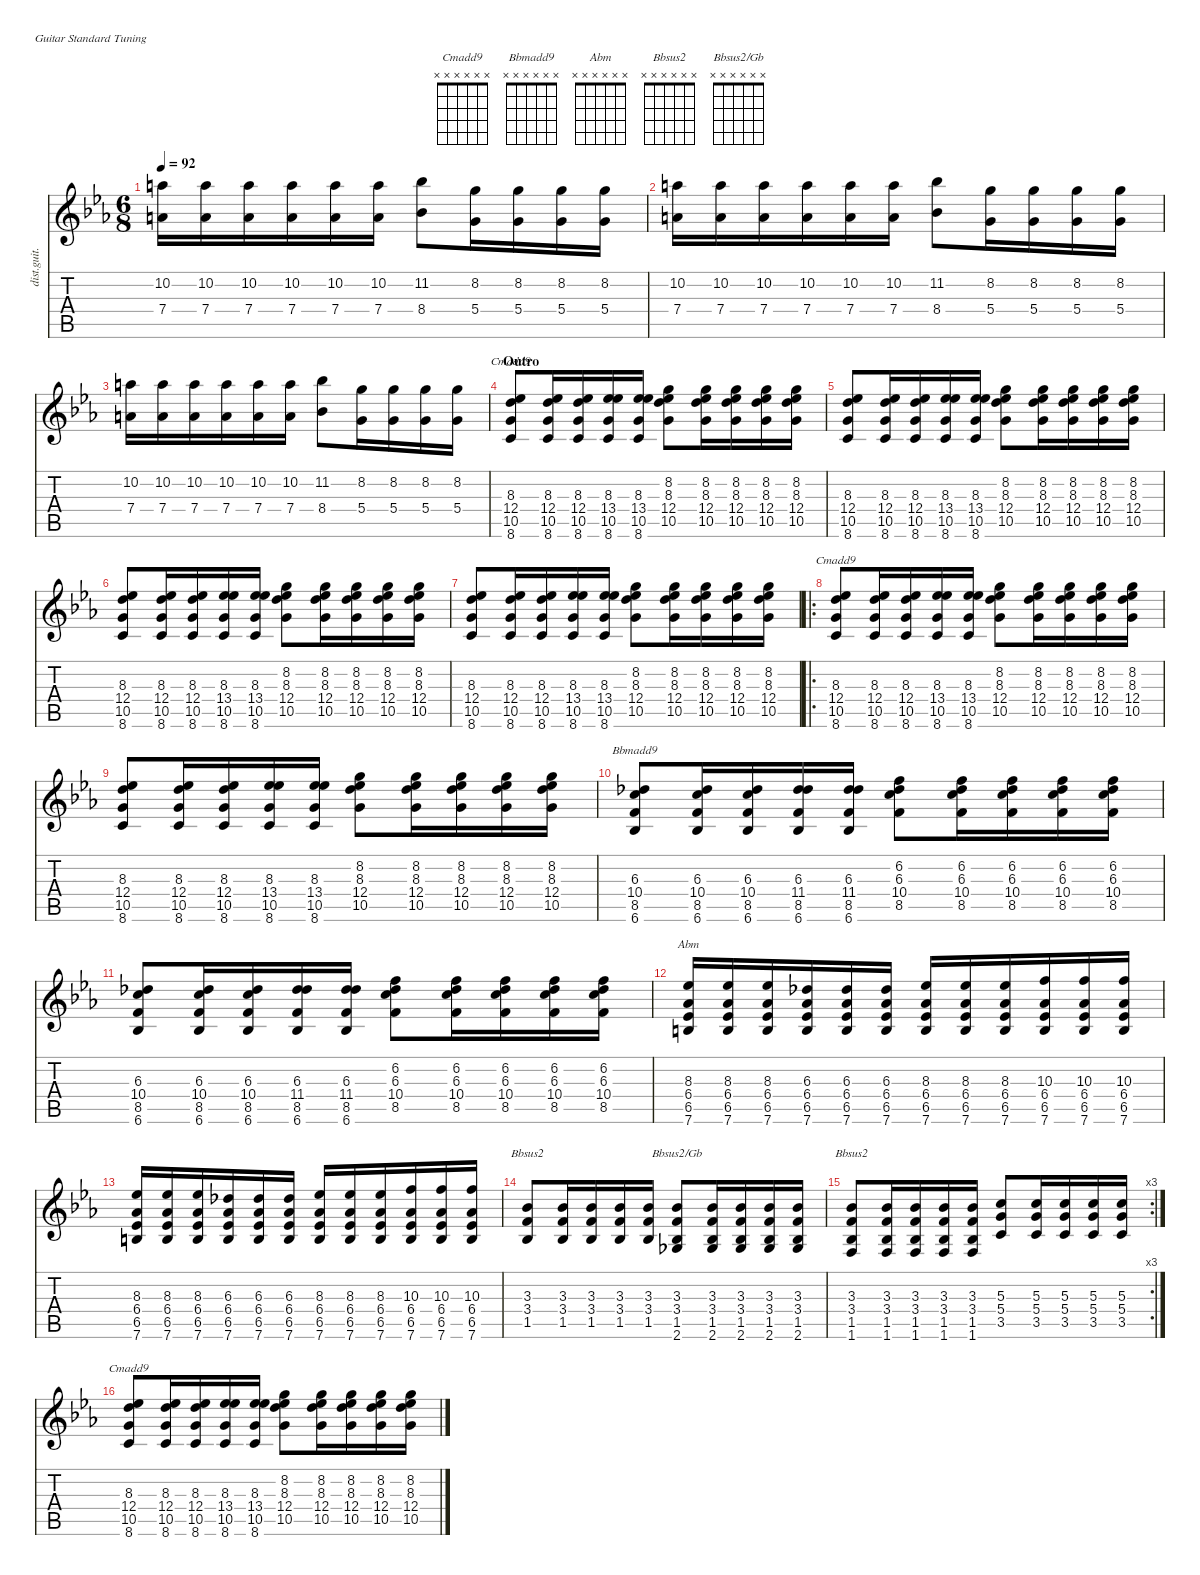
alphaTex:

\defaultSystemsLayout 4
\hideDynamics
\bracketExtendMode nobrackets
\track ("Guitar - Peter Lindgren" "dist.guit.") {instrument distortionguitar}
\staff {score tabs}
\tuning (E4 B3 G3 D3 A2 E2)
\chord ("Cmadd9" x x x x x x)
\chord ("Bbmadd9" x x x x x x)
\chord ("Abm" x x x x x x)
\chord ("Bbsus2" x x x x x x)
\chord ("Bbsus2/Gb" x x x x x x)
\ts (6 8)
\tempo 92
\clef g2
\ks cminor
(10.2{acc forcenatural} 7.4{acc forcenatural}).16{dy f} (10.2{acc forcenatural} 7.4{acc forcenatural}).16 (10.2{acc forcenatural} 7.4{acc forcenatural}).16 (10.2{acc forcenatural} 7.4{acc forcenatural}).16 (10.2{acc forcenatural} 7.4{acc forcenatural}).16 (10.2{acc forcenatural} 7.4{acc forcenatural}).16 (11.2{acc b} 8.4{acc b}).8 (8.2{acc forcenatural} 5.4{acc forcenatural}).16 (8.2{acc forcenatural} 5.4{acc forcenatural}).16 (8.2{acc forcenatural} 5.4{acc forcenatural}).16 (8.2{acc forcenatural} 5.4{acc forcenatural}).16 |
(10.2{acc forcenatural} 7.4{acc forcenatural}).16{instrument distortionguitar} (10.2{acc forcenatural} 7.4{acc forcenatural}).16 (10.2{acc forcenatural} 7.4{acc forcenatural}).16 (10.2{acc forcenatural} 7.4{acc forcenatural}).16 (10.2{acc forcenatural} 7.4{acc forcenatural}).16 (10.2{acc forcenatural} 7.4{acc forcenatural}).16 (11.2{acc b} 8.4{acc b}).8 (8.2{acc forcenatural} 5.4{acc forcenatural}).16 (8.2{acc forcenatural} 5.4{acc forcenatural}).16 (8.2{acc forcenatural} 5.4{acc forcenatural}).16 (8.2{acc forcenatural} 5.4{acc forcenatural}).16 |
(10.2{acc forcenatural} 7.4{acc forcenatural}).16 (10.2{acc forcenatural} 7.4{acc forcenatural}).16 (10.2{acc forcenatural} 7.4{acc forcenatural}).16 (10.2{acc forcenatural} 7.4{acc forcenatural}).16 (10.2{acc forcenatural} 7.4{acc forcenatural}).16 (10.2{acc forcenatural} 7.4{acc forcenatural}).16 (11.2{acc b} 8.4{acc b}).8 (8.2{acc forcenatural} 5.4{acc forcenatural}).16 (8.2{acc forcenatural} 5.4{acc forcenatural}).16 (8.2{acc forcenatural} 5.4{acc forcenatural}).16 (8.2{acc forcenatural} 5.4{acc forcenatural}).16 |
\section ("" "Outro")
(8.3{acc b} 12.4{acc forcenatural} 10.5{acc forcenatural} 8.6{acc forcenatural}).8{ch "Cmadd9" instrument acousticguitarsteel} (8.3{acc b} 12.4{acc forcenatural} 10.5{acc forcenatural} 8.6{acc forcenatural}).16 (8.3{acc b} 12.4{acc forcenatural} 10.5{acc forcenatural} 8.6{acc forcenatural}).16 (8.3{acc b} 13.4{acc b} 10.5{acc forcenatural} 8.6{acc forcenatural}).16 (8.3{acc b} 13.4{acc b} 10.5{acc forcenatural} 8.6{acc forcenatural}).16 (8.2{acc forcenatural} 8.3{acc b} 12.4{acc forcenatural} 10.5{acc forcenatural}).8 (8.2{acc forcenatural} 8.3{acc b} 12.4{acc forcenatural} 10.5{acc forcenatural}).16 (8.2{acc forcenatural} 8.3{acc b} 12.4{acc forcenatural} 10.5{acc forcenatural}).16 (8.2{acc forcenatural} 8.3{acc b} 12.4{acc forcenatural} 10.5{acc forcenatural}).16 (8.2{acc forcenatural} 8.3{acc b} 12.4{acc forcenatural} 10.5{acc forcenatural}).16 |
(8.3{acc b} 12.4{acc forcenatural} 10.5{acc forcenatural} 8.6{acc forcenatural}).8 (8.3{acc b} 12.4{acc forcenatural} 10.5{acc forcenatural} 8.6{acc forcenatural}).16 (8.3{acc b} 12.4{acc forcenatural} 10.5{acc forcenatural} 8.6{acc forcenatural}).16 (8.3{acc b} 13.4{acc b} 10.5{acc forcenatural} 8.6{acc forcenatural}).16 (8.3{acc b} 13.4{acc b} 10.5{acc forcenatural} 8.6{acc forcenatural}).16 (8.2{acc forcenatural} 8.3{acc b} 12.4{acc forcenatural} 10.5{acc forcenatural}).8 (8.2{acc forcenatural} 8.3{acc b} 12.4{acc forcenatural} 10.5{acc forcenatural}).16 (8.2{acc forcenatural} 8.3{acc b} 12.4{acc forcenatural} 10.5{acc forcenatural}).16 (8.2{acc forcenatural} 8.3{acc b} 12.4{acc forcenatural} 10.5{acc forcenatural}).16 (8.2{acc forcenatural} 8.3{acc b} 12.4{acc forcenatural} 10.5{acc forcenatural}).16 |
(8.3{acc b} 12.4{acc forcenatural} 10.5{acc forcenatural} 8.6{acc forcenatural}).8 (8.3{acc b} 12.4{acc forcenatural} 10.5{acc forcenatural} 8.6{acc forcenatural}).16 (8.3{acc b} 12.4{acc forcenatural} 10.5{acc forcenatural} 8.6{acc forcenatural}).16 (8.3{acc b} 13.4{acc b} 10.5{acc forcenatural} 8.6{acc forcenatural}).16 (8.3{acc b} 13.4{acc b} 10.5{acc forcenatural} 8.6{acc forcenatural}).16 (8.2{acc forcenatural} 8.3{acc b} 12.4{acc forcenatural} 10.5{acc forcenatural}).8 (8.2{acc forcenatural} 8.3{acc b} 12.4{acc forcenatural} 10.5{acc forcenatural}).16 (8.2{acc forcenatural} 8.3{acc b} 12.4{acc forcenatural} 10.5{acc forcenatural}).16 (8.2{acc forcenatural} 8.3{acc b} 12.4{acc forcenatural} 10.5{acc forcenatural}).16 (8.2{acc forcenatural} 8.3{acc b} 12.4{acc forcenatural} 10.5{acc forcenatural}).16 |
(8.3{acc b} 12.4{acc forcenatural} 10.5{acc forcenatural} 8.6{acc forcenatural}).8 (8.3{acc b} 12.4{acc forcenatural} 10.5{acc forcenatural} 8.6{acc forcenatural}).16 (8.3{acc b} 12.4{acc forcenatural} 10.5{acc forcenatural} 8.6{acc forcenatural}).16 (8.3{acc b} 13.4{acc b} 10.5{acc forcenatural} 8.6{acc forcenatural}).16 (8.3{acc b} 13.4{acc b} 10.5{acc forcenatural} 8.6{acc forcenatural}).16 (8.2{acc forcenatural} 8.3{acc b} 12.4{acc forcenatural} 10.5{acc forcenatural}).8 (8.2{acc forcenatural} 8.3{acc b} 12.4{acc forcenatural} 10.5{acc forcenatural}).16 (8.2{acc forcenatural} 8.3{acc b} 12.4{acc forcenatural} 10.5{acc forcenatural}).16 (8.2{acc forcenatural} 8.3{acc b} 12.4{acc forcenatural} 10.5{acc forcenatural}).16 (8.2{acc forcenatural} 8.3{acc b} 12.4{acc forcenatural} 10.5{acc forcenatural}).16 |
\ro
(8.3{acc b} 12.4{acc forcenatural} 10.5{acc forcenatural} 8.6{acc forcenatural}).8{ch "Cmadd9" instrument distortionguitar} (8.3{acc b} 12.4{acc forcenatural} 10.5{acc forcenatural} 8.6{acc forcenatural}).16 (8.3{acc b} 12.4{acc forcenatural} 10.5{acc forcenatural} 8.6{acc forcenatural}).16 (8.3{acc b} 13.4{acc b} 10.5{acc forcenatural} 8.6{acc forcenatural}).16 (8.3{acc b} 13.4{acc b} 10.5{acc forcenatural} 8.6{acc forcenatural}).16 (8.2{acc forcenatural} 8.3{acc b} 12.4{acc forcenatural} 10.5{acc forcenatural}).8 (8.2{acc forcenatural} 8.3{acc b} 12.4{acc forcenatural} 10.5{acc forcenatural}).16 (8.2{acc forcenatural} 8.3{acc b} 12.4{acc forcenatural} 10.5{acc forcenatural}).16 (8.2{acc forcenatural} 8.3{acc b} 12.4{acc forcenatural} 10.5{acc forcenatural}).16 (8.2{acc forcenatural} 8.3{acc b} 12.4{acc forcenatural} 10.5{acc forcenatural}).16 |
(8.3{acc b} 12.4{acc forcenatural} 10.5{acc forcenatural} 8.6{acc forcenatural}).8 (8.3{acc b} 12.4{acc forcenatural} 10.5{acc forcenatural} 8.6{acc forcenatural}).16 (8.3{acc b} 12.4{acc forcenatural} 10.5{acc forcenatural} 8.6{acc forcenatural}).16 (8.3{acc b} 13.4{acc b} 10.5{acc forcenatural} 8.6{acc forcenatural}).16 (8.3{acc b} 13.4{acc b} 10.5{acc forcenatural} 8.6{acc forcenatural}).16 (8.2{acc forcenatural} 8.3{acc b} 12.4{acc forcenatural} 10.5{acc forcenatural}).8 (8.2{acc forcenatural} 8.3{acc b} 12.4{acc forcenatural} 10.5{acc forcenatural}).16 (8.2{acc forcenatural} 8.3{acc b} 12.4{acc forcenatural} 10.5{acc forcenatural}).16 (8.2{acc forcenatural} 8.3{acc b} 12.4{acc forcenatural} 10.5{acc forcenatural}).16 (8.2{acc forcenatural} 8.3{acc b} 12.4{acc forcenatural} 10.5{acc forcenatural}).16 |
(6.3{acc b} 10.4{acc forcenatural} 8.5{acc forcenatural} 6.6{acc b}).8{ch "Bbmadd9"} (6.3{acc b} 10.4{acc forcenatural} 8.5{acc forcenatural} 6.6{acc b}).16 (6.3{acc b} 10.4{acc forcenatural} 8.5{acc forcenatural} 6.6{acc b}).16 (6.3{acc b} 11.4{acc b} 8.5{acc forcenatural} 6.6{acc b}).16 (6.3{acc b} 11.4{acc b} 8.5{acc forcenatural} 6.6{acc b}).16 (6.2{acc forcenatural} 6.3{acc b} 10.4{acc forcenatural} 8.5{acc forcenatural}).8 (6.2{acc forcenatural} 6.3{acc b} 10.4{acc forcenatural} 8.5{acc forcenatural}).16 (6.2{acc forcenatural} 6.3{acc b} 10.4{acc forcenatural} 8.5{acc forcenatural}).16 (6.2{acc forcenatural} 6.3{acc b} 10.4{acc forcenatural} 8.5{acc forcenatural}).16 (6.2{acc forcenatural} 6.3{acc b} 10.4{acc forcenatural} 8.5{acc forcenatural}).16 |
(6.3{acc b} 10.4{acc forcenatural} 8.5{acc forcenatural} 6.6{acc b}).8 (6.3{acc b} 10.4{acc forcenatural} 8.5{acc forcenatural} 6.6{acc b}).16 (6.3{acc b} 10.4{acc forcenatural} 8.5{acc forcenatural} 6.6{acc b}).16 (6.3{acc b} 11.4{acc b} 8.5{acc forcenatural} 6.6{acc b}).16 (6.3{acc b} 11.4{acc b} 8.5{acc forcenatural} 6.6{acc b}).16 (6.2{acc forcenatural} 6.3{acc b} 10.4{acc forcenatural} 8.5{acc forcenatural}).8 (6.2{acc forcenatural} 6.3{acc b} 10.4{acc forcenatural} 8.5{acc forcenatural}).16 (6.2{acc forcenatural} 6.3{acc b} 10.4{acc forcenatural} 8.5{acc forcenatural}).16 (6.2{acc forcenatural} 6.3{acc b} 10.4{acc forcenatural} 8.5{acc forcenatural}).16 (6.2{acc forcenatural} 6.3{acc b} 10.4{acc forcenatural} 8.5{acc forcenatural}).16 |
(8.3{acc b} 6.4{acc b} 6.5{acc b} 7.6{acc forcenatural}).16{ch "Abm"} (8.3{acc b} 6.4{acc b} 6.5{acc b} 7.6{acc forcenatural}).16 (8.3{acc b} 6.4{acc b} 6.5{acc b} 7.6{acc forcenatural}).16 (6.3{acc b} 6.4{acc b} 6.5{acc b} 7.6{acc forcenatural}).16 (6.3{acc b} 6.4{acc b} 6.5{acc b} 7.6{acc forcenatural}).16 (6.3{acc b} 6.4{acc b} 6.5{acc b} 7.6{acc forcenatural}).16 (8.3{acc b} 6.4{acc b} 6.5{acc b} 7.6{acc forcenatural}).16 (8.3{acc b} 6.4{acc b} 6.5{acc b} 7.6{acc forcenatural}).16 (8.3{acc b} 6.4{acc b} 6.5{acc b} 7.6{acc forcenatural}).16 (10.3{acc forcenatural} 6.4{acc b} 6.5{acc b} 7.6{acc forcenatural}).16 (10.3{acc forcenatural} 6.4{acc b} 6.5{acc b} 7.6{acc forcenatural}).16 (10.3{acc forcenatural} 6.4{acc b} 6.5{acc b} 7.6{acc forcenatural}).16 |
(8.3{acc b} 6.4{acc b} 6.5{acc b} 7.6{acc forcenatural}).16 (8.3{acc b} 6.4{acc b} 6.5{acc b} 7.6{acc forcenatural}).16 (8.3{acc b} 6.4{acc b} 6.5{acc b} 7.6{acc forcenatural}).16 (6.3{acc b} 6.4{acc b} 6.5{acc b} 7.6{acc forcenatural}).16 (6.3{acc b} 6.4{acc b} 6.5{acc b} 7.6{acc forcenatural}).16 (6.3{acc b} 6.4{acc b} 6.5{acc b} 7.6{acc forcenatural}).16 (8.3{acc b} 6.4{acc b} 6.5{acc b} 7.6{acc forcenatural}).16 (8.3{acc b} 6.4{acc b} 6.5{acc b} 7.6{acc forcenatural}).16 (8.3{acc b} 6.4{acc b} 6.5{acc b} 7.6{acc forcenatural}).16 (10.3{acc forcenatural} 6.4{acc b} 6.5{acc b} 7.6{acc forcenatural}).16 (10.3{acc forcenatural} 6.4{acc b} 6.5{acc b} 7.6{acc forcenatural}).16 (10.3{acc forcenatural} 6.4{acc b} 6.5{acc b} 7.6{acc forcenatural}).16 |
(3.3{acc b} 3.4{acc forcenatural} 1.5{acc b}).8{ch "Bbsus2"} (3.3{acc b} 3.4{acc forcenatural} 1.5{acc b}).16 (3.3{acc b} 3.4{acc forcenatural} 1.5{acc b}).16 (3.3{acc b} 3.4{acc forcenatural} 1.5{acc b}).16 (3.3{acc b} 3.4{acc forcenatural} 1.5{acc b}).16 (3.3{acc b} 3.4{acc forcenatural} 1.5{acc b} 2.6{acc b}).8{ch "Bbsus2/Gb"} (3.3{acc b} 3.4{acc forcenatural} 1.5{acc b} 2.6{acc b}).16 (3.3{acc b} 3.4{acc forcenatural} 1.5{acc b} 2.6{acc b}).16 (3.3{acc b} 3.4{acc forcenatural} 1.5{acc b} 2.6{acc b}).16 (3.3{acc b} 3.4{acc forcenatural} 1.5{acc b} 2.6{acc b}).16 |
\rc 3
(3.3{acc b} 3.4{acc forcenatural} 1.5{acc b} 1.6{acc forcenatural}).8{ch "Bbsus2"} (3.3{acc b} 3.4{acc forcenatural} 1.5{acc b} 1.6{acc forcenatural}).16 (3.3{acc b} 3.4{acc forcenatural} 1.5{acc b} 1.6{acc forcenatural}).16 (3.3{acc b} 3.4{acc forcenatural} 1.5{acc b} 1.6{acc forcenatural}).16 (3.3{acc b} 3.4{acc forcenatural} 1.5{acc b} 1.6{acc forcenatural}).16 (5.3{acc forcenatural} 5.4{acc forcenatural} 3.5{acc forcenatural}).8 (5.3{acc forcenatural} 5.4{acc forcenatural} 3.5{acc forcenatural}).16 (5.3{acc forcenatural} 5.4{acc forcenatural} 3.5{acc forcenatural}).16 (5.3{acc forcenatural} 5.4{acc forcenatural} 3.5{acc forcenatural}).16 (5.3{acc forcenatural} 5.4{acc forcenatural} 3.5{acc forcenatural}).16 |
(8.3{acc b} 12.4{acc forcenatural} 10.5{acc forcenatural} 8.6{acc forcenatural}).8{ch "Cmadd9" instrument distortionguitar} (8.3{acc b} 12.4{acc forcenatural} 10.5{acc forcenatural} 8.6{acc forcenatural}).16 (8.3{acc b} 12.4{acc forcenatural} 10.5{acc forcenatural} 8.6{acc forcenatural}).16 (8.3{acc b} 13.4{acc b} 10.5{acc forcenatural} 8.6{acc forcenatural}).16 (8.3{acc b} 13.4{acc b} 10.5{acc forcenatural} 8.6{acc forcenatural}).16 (8.2{acc forcenatural} 8.3{acc b} 12.4{acc forcenatural} 10.5{acc forcenatural}).8 (8.2{acc forcenatural} 8.3{acc b} 12.4{acc forcenatural} 10.5{acc forcenatural}).16 (8.2{acc forcenatural} 8.3{acc b} 12.4{acc forcenatural} 10.5{acc forcenatural}).16 (8.2{acc forcenatural} 8.3{acc b} 12.4{acc forcenatural} 10.5{acc forcenatural}).16 (8.2{acc forcenatural} 8.3{acc b} 12.4{acc forcenatural} 10.5{acc forcenatural}).16
